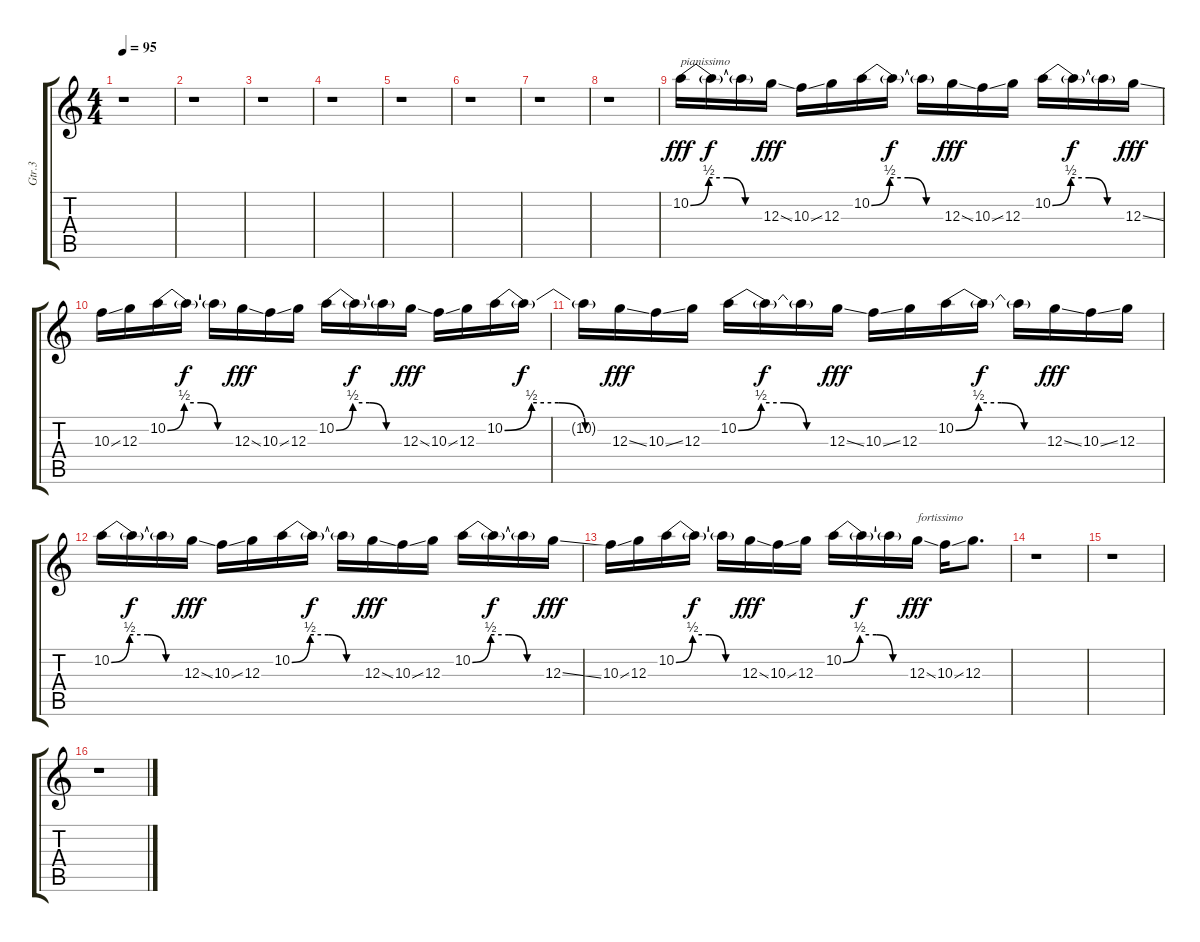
\track ("Gtr.3" "Gtr.3") {instrument distortionguitar}
\staff {score tabs}
\tuning (E4 B3 G3 D3 A2 E2) {hide}
\ts (4 4)
\tempo 95
\clef g2
\ks c
r.1{dy fff} |
r.1 |
r.1 |
r.1 |
r.1 |
r.1 |
r.1 |
r.1 |
10.2{be (custom 0 0 15 2 30 2 45 0 60 0)}.16{txt "pianissimo" volume 6} 10.2{t}.16{dy f} 10.2{t}.16 12.3{ss}.16{dy fff} 10.3{ss}.16 12.3.16 10.2{be (custom 0 0 15 2 30 2 45 0 60 0)}.16 10.2{t}.16{dy f} 10.2{t}.16 12.3{ss}.16{dy fff} 10.3{ss}.16 12.3.16 10.2{be (custom 0 0 15 2 30 2 45 0 60 0)}.16 10.2{t}.16{dy f} 10.2{t}.16 12.3{ss}.16{dy fff} |
10.3{ss}.16 12.3.16 10.2{be (custom 0 0 15 2 30 2 45 0 60 0)}.16 10.2{t}.16{dy f} 10.2{t}.16 12.3{ss}.16{dy fff} 10.3{ss}.16 12.3.16 10.2{be (custom 0 0 15 2 30 2 45 0 60 0)}.16 10.2{t}.16{dy f} 10.2{t}.16 12.3{ss}.16{dy fff} 10.3{ss}.16 12.3.16 10.2{be (custom 0 0 15 2 30 2 45 0 60 0)}.16 10.2{t}.16{dy f} |
10.2{t}.16{volume 13} 12.3{ss}.16{dy fff} 10.3{ss}.16 12.3.16 10.2{be (custom 0 0 15 2 30 2 45 0 60 0)}.16 10.2{t}.16{dy f} 10.2{t}.16 12.3{ss}.16{dy fff} 10.3{ss}.16 12.3.16 10.2{be (custom 0 0 15 2 30 2 45 0 60 0)}.16 10.2{t}.16{dy f} 10.2{t}.16 12.3{ss}.16{dy fff} 10.3{ss}.16 12.3.16 |
10.2{be (custom 0 0 15 2 30 2 45 0 60 0)}.16 10.2{t}.16{dy f} 10.2{t}.16 12.3{ss}.16{dy fff} 10.3{ss}.16 12.3.16 10.2{be (custom 0 0 15 2 30 2 45 0 60 0)}.16 10.2{t}.16{dy f} 10.2{t}.16 12.3{ss}.16{dy fff} 10.3{ss}.16 12.3.16 10.2{be (custom 0 0 15 2 30 2 45 0 60 0)}.16 10.2{t}.16{dy f} 10.2{t}.16 12.3{ss}.16{dy fff} |
10.3{ss}.16{volume 16} 12.3.16 10.2{be (custom 0 0 15 2 30 2 45 0 60 0)}.16 10.2{t}.16{dy f} 10.2{t}.16 12.3{ss}.16{dy fff} 10.3{ss}.16 12.3.16 10.2{be (custom 0 0 15 2 30 2 45 0 60 0)}.16 10.2{t}.16{dy f} 10.2{t}.16 12.3{ss}.16{txt "fortissimo" dy fff} 10.3{ss}.16 12.3.8{d} |
r.1 |
r.1 |
r.1
